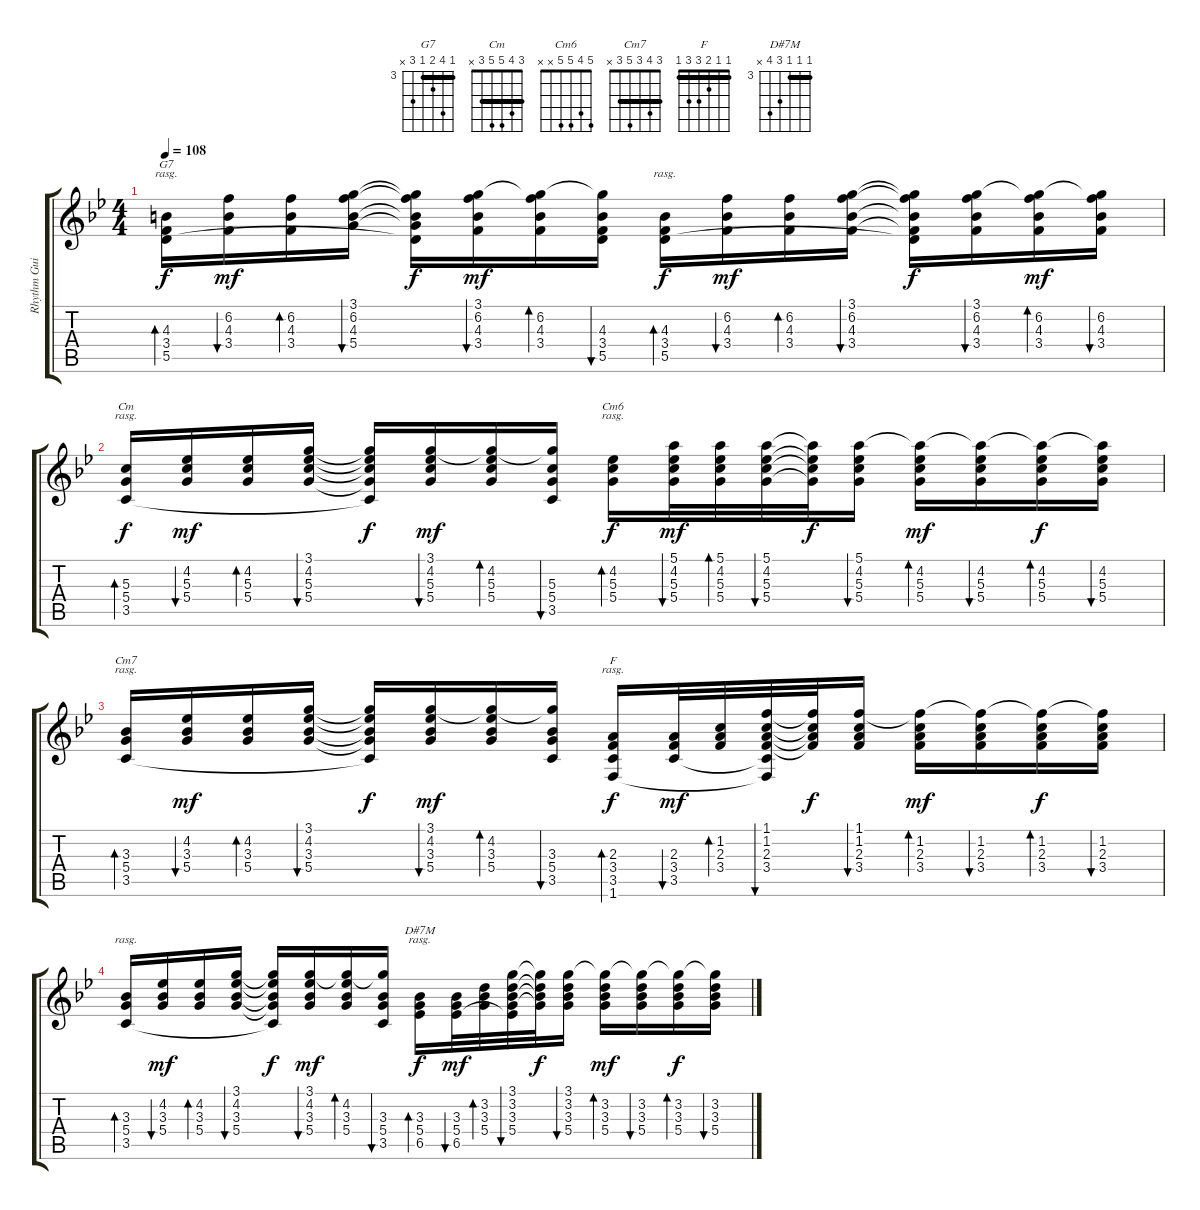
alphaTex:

\track ("Rhythm Guitar 2" "Rhythm Gui") {instrument acousticguitarsteel}
\staff {score tabs}
\tuning (E4 B3 G3 D3 A2 E2) {hide}
\chord ("G7" 3 6 4 3 5 x) {firstfret 3 barre 3}
\chord ("Cm" 3 4 5 5 3 x) {barre 3}
\chord ("Cm6" 5 4 5 5 x x)
\chord ("Cm7" 3 4 3 5 3 x) {barre 3}
\chord ("F" 1 1 2 3 3 1) {barre 1}
\chord ("D#7M" 3 3 3 5 6 x) {firstfret 3 barre 3}
\ts (4 4)
\tempo 108
\clef g2
\ks gminor
(4.3 3.4 5.5).16{bd 120 ch "G7" rasg ii dy f} (6.2 4.3 3.4).16{bu 30 dy mf} (6.2 4.3 3.4).16{bd 30} (3.1 6.2 4.3 5.4).16{bu 60} (3.1{t} 6.2{t} 4.3{t} 5.4{t} 5.5{t}).16{dy f} (3.1 6.2 4.3 3.4).16{bu 120 dy mf} (3.1{t} 6.2 4.3 3.4).16{bd 120} (3.1{t} 4.3 3.4 5.5).16{bu 120} (4.3 3.4 5.5).16{bd 120 rasg ii dy f} (6.2 4.3 3.4).16{bu 30 dy mf} (6.2 4.3 3.4).16{bd 30} (3.1 6.2 4.3 3.4).16{bu 30} (3.1{t} 6.2{t} 4.3{t} 3.4{t} 5.5{t}).16{dy f} (3.1 6.2 4.3 3.4).16{bu 30} (3.1{t} 6.2 4.3 3.4).16{bd 30 dy mf} (3.1{t} 6.2 4.3 3.4).16{bu 30} |
(5.3 5.4 3.5).16{bd 120 ch "Cm" rasg ii dy f} (4.2 5.3 5.4).16{bu 30 dy mf} (4.2 5.3 5.4).16{bd 30} (3.1 4.2 5.3 5.4).16{bu 60} (3.1{t} 4.2{t} 5.3{t} 5.4{t} 3.5{t}).16{dy f} (3.1 4.2 5.3 5.4).16{bu 120 dy mf} (3.1{t} 4.2 5.3 5.4).16{bd 120} (3.1{t} 5.3 5.4 3.5).16{bu 120} (4.2 5.3 5.4).16{bd 120 ch "Cm6" rasg ii dy f} (5.1 4.2 5.3 5.4).32{bu 30 dy mf} (5.1 4.2 5.3 5.4).32{bd 30} (5.1 4.2 5.3 5.4).32{bu 30} (5.1{t} 4.2{t} 5.3{t} 5.4{t}).32{dy f} (5.1 4.2 5.3 5.4).16{bu 30} (5.1{t} 4.2 5.3 5.4).16{bd 30 dy mf} (5.1{t} 4.2 5.3 5.4).16{bu 30} (5.1{t} 4.2 5.3 5.4).16{bd 60 dy f} (5.1{t} 4.2 5.3 5.4).16{bu 60} |
(3.3 5.4 3.5).16{bd 120 ch "Cm7" rasg ii} (4.2 3.3 5.4).16{bu 30 dy mf} (4.2 3.3 5.4).16{bd 30} (3.1 4.2 3.3 5.4).16{bu 60} (3.1{t} 4.2{t} 3.3{t} 5.4{t} 3.5{t}).16{dy f} (3.1 4.2 3.3 5.4).16{bu 120 dy mf} (3.1{t} 4.2 3.3 5.4).16{bd 120} (3.1{t} 3.3 5.4 3.5).16{bu 120} (2.3 3.4 3.5 1.6).16{bd 120 ch "F" rasg ii dy f} (2.3 3.4 3.5).32{bu 30 dy mf} (1.2 2.3 3.4).32{bd 30} (1.1 1.2 2.3 3.4 3.5{t} 1.6{t}).32{bu 30} (1.1{t} 1.2{t} 2.3{t} 3.4{t}).32{dy f} (1.1 1.2 2.3 3.4).16{bu 30} (1.1{t} 1.2 2.3 3.4).16{bd 30 dy mf} (1.1{t} 1.2 2.3 3.4).16{bu 30} (1.1{t} 1.2 2.3 3.4).16{bd 60 dy f} (1.1{t} 1.2 2.3 3.4).16{bu 60} |
(3.3 5.4 3.5).16{bd 120 rasg ii} (4.2 3.3 5.4).16{bu 30 dy mf} (4.2 3.3 5.4).16{bd 30} (3.1 4.2 3.3 5.4).16{bu 60} (3.1{t} 4.2{t} 3.3{t} 5.4{t} 3.5{t}).16{dy f} (3.1 4.2 3.3 5.4).16{bu 120 dy mf} (3.1{t} 4.2 3.3 5.4).16{bd 120} (3.1{t} 3.3 5.4 3.5).16{bu 120} (3.3 5.4 6.5).16{bd 120 ch "D#7M" rasg ii dy f} (3.3 5.4 6.5).32{bu 30 dy mf} (3.2 3.3 5.4).32{bd 30} (3.1 3.2 3.3 5.4 6.5{t}).32{bu 30} (3.1{t} 3.2{t} 3.3{t} 5.4{t}).32{dy f} (3.1 3.2 3.3 5.4).16{bu 30} (3.1{t} 3.2 3.3 5.4).16{bd 30 dy mf} (3.1{t} 3.2 3.3 5.4).16{bu 30} (3.1{t} 3.2 3.3 5.4).16{bd 60 dy f} (3.1{t} 3.2 3.3 5.4).16{bu 60}
